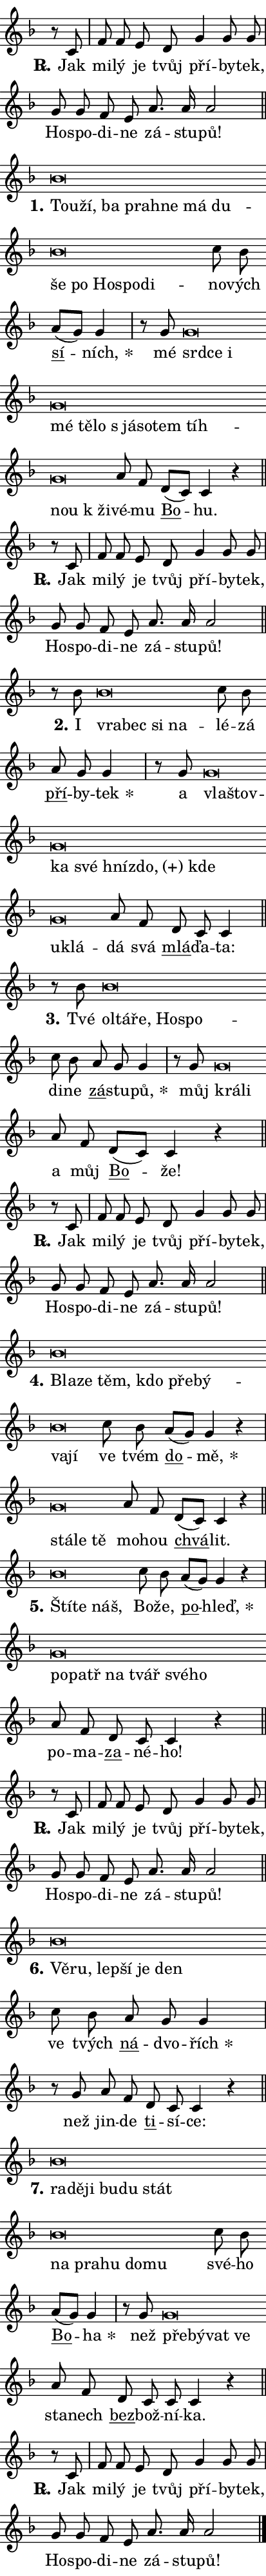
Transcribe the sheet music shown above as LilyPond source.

\version "2.22.1"
\header { tagline = "" }
\paper {
  indent = 0\cm
  top-margin = 0\cm
  right-margin = 0\cm
  bottom-margin = 0\cm
  left-margin = 0\cm
  paper-width = 7\cm
  page-breaking = #ly:one-page-breaking
  system-system-spacing.basic-distance = #11
  score-system-spacing.basic-distance = #11
  ragged-last = ##f
}


%% Author: Thomas Morley
%% https://lists.gnu.org/archive/html/lilypond-user/2020-05/msg00002.html
#(define (line-position grob)
"Returns position of @var[grob} in current system:
   @code{'start}, if at first time-step
   @code{'end}, if at last time-step
   @code{'middle} otherwise
"
  (let* ((col (ly:item-get-column grob))
         (ln (ly:grob-object col 'left-neighbor))
         (rn (ly:grob-object col 'right-neighbor))
         (col-to-check-left (if (ly:grob? ln) ln col))
         (col-to-check-right (if (ly:grob? rn) rn col))
         (break-dir-left
           (and
             (ly:grob-property col-to-check-left 'non-musical #f)
             (ly:item-break-dir col-to-check-left)))
         (break-dir-right
           (and
             (ly:grob-property col-to-check-right 'non-musical #f)
             (ly:item-break-dir col-to-check-right))))
        (cond ((eqv? 1 break-dir-left) 'start)
              ((eqv? -1 break-dir-right) 'end)
              (else 'middle))))

#(define (tranparent-at-line-position vctor)
  (lambda (grob)
  "Relying on @code{line-position} select the relevant enry from @var{vctor}.
Used to determine transparency,"
    (case (line-position grob)
      ((end) (not (vector-ref vctor 0)))
      ((middle) (not (vector-ref vctor 1)))
      ((start) (not (vector-ref vctor 2))))))

noteHeadBreakVisibility =
#(define-music-function (break-visibility)(vector?)
"Makes @code{NoteHead}s transparent relying on @var{break-visibility}"
#{
  \override NoteHead.transparent =
    #(tranparent-at-line-position break-visibility)
#})

#(define delete-ledgers-for-transparent-note-heads
  (lambda (grob)
    "Reads whether a @code{NoteHead} is transparent.
If so this @code{NoteHead} is removed from @code{'note-heads} from
@var{grob}, which is supposed to be @code{LedgerLineSpanner}.
As a result ledgers are not printed for this @code{NoteHead}"
    (let* ((nhds-array (ly:grob-object grob 'note-heads))
           (nhds-list
             (if (ly:grob-array? nhds-array)
                 (ly:grob-array->list nhds-array)
                 '()))
           ;; Relies on the transparent-property being done before
           ;; Staff.LedgerLineSpanner.after-line-breaking is executed.
           ;; This is fragile ...
           (to-keep
             (remove
               (lambda (nhd)
                 (ly:grob-property nhd 'transparent #f))
               nhds-list)))
      ;; TODO find a better method to iterate over grob-arrays, similiar
      ;; to filter/remove etc for lists
      ;; For now rebuilt from scratch
      (set! (ly:grob-object grob 'note-heads)  '())
      (for-each
        (lambda (nhd)
          (ly:pointer-group-interface::add-grob grob 'note-heads nhd))
        to-keep))))

hideNotes = {
  \noteHeadBreakVisibility #begin-of-line-visible
}
unHideNotes = {
  \noteHeadBreakVisibility #all-visible
}

% work-around for resetting accidentals
% https://lilypond.org/doc/v2.23/Documentation/notation/displaying-rhythms#unmetered-music
cadenzaMeasure = {
  \cadenzaOff
  \partial 1024 s1024
  \cadenzaOn
}

#(define-markup-command (accent layout props text) (markup?)
  "Underline accented syllable"
  (interpret-markup layout props
    #{\markup \override #'(offset . 4.3) \underline { #text }#}))

responsum = \markup \concat {
  "R" \hspace #-1.05 \path #0.1 #'((moveto 0 0.07) (lineto 0.9 0.8)) \hspace #0.05 "."
}

\layout {
    \context {
        \Staff
        \remove "Time_signature_engraver"
        \override LedgerLineSpanner.after-line-breaking = #delete-ledgers-for-transparent-note-heads
    }
    \context {
        \Voice {
            \override NoteHead.output-attributes = #'((class . "notehead"))
            \override Hairpin.height = #0.55
        }
    }
    \context {
        \Lyrics {
            \override StanzaNumber.output-attributes = #'((class . "stanzanumber"))
            \override LyricSpace.minimum-distance = #0.9
            \override LyricText.font-name = #"TeX Gyre Schola"
            \override LyricText.font-size = 1
            \override StanzaNumber.font-name = #"TeX Gyre Schola Bold"
            \override StanzaNumber.font-size = 1
        }
    }
}

% magnetic-lyrics.ily
%
%   written by
%     Jean Abou Samra <jean@abou-samra.fr>
%     Werner Lemberg <wl@gnu.org>
%
%   adapted by
%     Jiri Hon <jiri.hon@gmail.com>
%
% Version 2022-Apr-15

% https://www.mail-archive.com/lilypond-user@gnu.org/msg149350.html

#(define (Left_hyphen_pointer_engraver context)
   "Collect syllable-hyphen-syllable occurrences in lyrics and store
them in properties.  This engraver only looks to the left.  For
example, if the lyrics input is @code{foo -- bar}, it does the
following.

@itemize @bullet
@item
Set the @code{text} property of the @code{LyricHyphen} grob between
@q{foo} and @q{bar} to @code{foo}.

@item
Set the @code{left-hyphen} property of the @code{LyricText} grob with
text @q{foo} to the @code{LyricHyphen} grob between @q{foo} and
@q{bar}.
@end itemize

Use this auxiliary engraver in combination with the
@code{lyric-@/text::@/apply-@/magnetic-@/offset!} hook."
   (let ((hyphen #f)
         (text #f))
     (make-engraver
      (acknowledgers
       ((lyric-syllable-interface engraver grob source-engraver)
        (set! text grob)))
      (end-acknowledgers
       ((lyric-hyphen-interface engraver grob source-engraver)
        ;(when (not (grob::has-interface grob 'lyric-space-interface))
          (set! hyphen grob)));)
      ((stop-translation-timestep engraver)
       (when (and text hyphen)
         (ly:grob-set-object! text 'left-hyphen hyphen))
       (set! text #f)
       (set! hyphen #f)))))

#(define (lyric-text::apply-magnetic-offset! grob)
   "If the space between two syllables is less than the value in
property @code{LyricText@/.details@/.squash-threshold}, move the right
syllable to the left so that it gets concatenated with the left
syllable.

Use this function as a hook for
@code{LyricText@/.after-@/line-@/breaking} if the
@code{Left_@/hyphen_@/pointer_@/engraver} is active."
   (let ((hyphen (ly:grob-object grob 'left-hyphen #f)))
     (when hyphen
       (let ((left-text (ly:spanner-bound hyphen LEFT)))
         (when (grob::has-interface left-text 'lyric-syllable-interface)
           (let* ((common (ly:grob-common-refpoint grob left-text X))
                  (this-x-ext (ly:grob-extent grob common X))
                  (left-x-ext
                   (begin
                     ;; Trigger magnetism for left-text.
                     (ly:grob-property left-text 'after-line-breaking)
                     (ly:grob-extent left-text common X)))
                  ;; `delta` is the gap width between two syllables.
                  (delta (- (interval-start this-x-ext)
                            (interval-end left-x-ext)))
                  (details (ly:grob-property grob 'details))
                  (threshold (assoc-get 'squash-threshold details 0.2)))
             (when (< delta threshold)
               (let* (;; We have to manipulate the input text so that
                      ;; ligatures crossing syllable boundaries are not
                      ;; disabled.  For languages based on the Latin
                      ;; script this is essentially a beautification.
                      ;; However, for non-Western scripts it can be a
                      ;; necessity.
                      (lt (ly:grob-property left-text 'text))
                      (rt (ly:grob-property grob 'text))
                      (is-space (grob::has-interface hyphen 'lyric-space-interface))
                      (space (if is-space " " ""))
                      (space-markup (grob-interpret-markup grob " "))
                      (space-size (interval-length (ly:stencil-extent space-markup X)))
                      (extra-delta (if is-space space-size 0))
                      ;; Append new syllable.
                      (ltrt-space (if (and (string? lt) (string? rt))
                                (string-append lt space rt)
                                (make-concat-markup (list lt space rt))))
                      ;; Right-align `ltrt` to the right side.
                      (ltrt-space-markup (grob-interpret-markup
                               grob
                               (make-translate-markup
                                (cons (interval-length this-x-ext) 0)
                                (make-right-align-markup ltrt-space)))))
                 (begin
                   ;; Don't print `left-text`.
                   (ly:grob-set-property! left-text 'stencil #f)
                   ;; Set text and stencil (which holds all collected
                   ;; syllables so far) and shift it to the left.
                   (ly:grob-set-property! grob 'text ltrt-space)
                   (ly:grob-set-property! grob 'stencil ltrt-space-markup)
                   (ly:grob-translate-axis! grob (- (- delta extra-delta)) X))))))))))


#(define (lyric-hyphen::displace-bounds-first grob)
   ;; Make very sure this callback isn't triggered too early.
   (let ((left (ly:spanner-bound grob LEFT))
         (right (ly:spanner-bound grob RIGHT)))
     (ly:grob-property left 'after-line-breaking)
     (ly:grob-property right 'after-line-breaking)
     (ly:lyric-hyphen::print grob)))

squashThreshold = #0.4

\layout {
  \context {
    \Lyrics
    \consists #Left_hyphen_pointer_engraver
    \override LyricText.after-line-breaking =
      #lyric-text::apply-magnetic-offset!
    \override LyricHyphen.stencil = #lyric-hyphen::displace-bounds-first
    \override LyricText.details.squash-threshold = \squashThreshold
    \override LyricHyphen.minimum-distance = 0
    \override LyricHyphen.minimum-length = \squashThreshold
  }
}

squash = \override LyricText.details.squash-threshold = 9999
unSquash = \override LyricText.details.squash-threshold = \squashThreshold

left = \override LyricText.self-alignment-X = #LEFT
unLeft = \revert LyricText.self-alignment-X

starOffset = #(lambda (grob) 
                (let ((x_offset (ly:self-alignment-interface::aligned-on-x-parent grob)))
                  (if (= x_offset 0) 0 (+ x_offset 1.2))))

star = #(define-music-function (syllable)(string?)
"Append star separator at the end of a syllable"
#{
  \once \override LyricText.X-offset = #starOffset
  \lyricmode { \markup {
    #syllable
    \override #'((font-name . "TeX Gyre Schola Bold")) \hspace #0.2 \lower #0.65 \larger "*"
  } }
#})

starAccent = #(define-music-function (syllable)(string?)
"Append star separator at the end of a syllable and make accent"
#{
  \once \override LyricText.X-offset = #starOffset
  \lyricmode { \markup {
    \accent #syllable
    \override #'((font-name . "TeX Gyre Schola Bold")) \hspace #0.2 \lower #0.65 \larger "*"
  } }
#})

breath = #(define-music-function (syllable)(string?)
"Append breathing indicator at the end of a syllable"
#{
  \lyricmode { \markup { #syllable "+" } }
#})

optionalBreath = #(define-music-function (syllable)(string?)
"Append optional breathing indicator at the end of a syllable"
#{
  \lyricmode { \markup { #syllable "(+)" } }
#})


\score {
    <<
        \new Voice = "melody" { \cadenzaOn \key f \major \relative { r8 c' \cadenzaMeasure \bar "|" f f e d \bar "" g4 g8 g \cadenzaMeasure \bar "|" g g f e \bar "" a8. a16 a2 \cadenzaMeasure \bar "||" \break }
\relative { bes'\breve*1/16 \hideNotes \breve*1/16 \bar "" \breve*1/16 \bar "" \breve*1/16 \bar "" \breve*1/16 \bar "" \breve*1/16 \bar "" \breve*1/16 \bar "" \breve*1/16 \bar "" \breve*1/16 \bar "" \breve*1/16 \bar "" \breve*1/16 \breve*1/16 \bar "" \unHideNotes c8 bes \bar "" a[( g)] g4 \cadenzaMeasure \bar "|" r8 g8 g\breve*1/16 \hideNotes \breve*1/16 \bar "" \breve*1/16 \bar "" \breve*1/16 \bar "" \breve*1/16 \bar "" \breve*1/16 \bar "" \breve*1/16 \bar "" \breve*1/16 \bar "" \breve*1/16 \bar "" \breve*1/16 \bar "" \breve*1/16 \breve*1/16 \bar "" \unHideNotes a8 f \bar "" d[( c)] c4 r \cadenzaMeasure \bar "||" \break }
\relative { r8 c' \cadenzaMeasure \bar "|" f f e d \bar "" g4 g8 g \cadenzaMeasure \bar "|" g g f e \bar "" a8. a16 a2 \cadenzaMeasure \bar "||" \break }
\relative { r8 bes'8 bes\breve*1/16 \hideNotes \breve*1/16 \bar "" \breve*1/16 \breve*1/16 \bar "" \unHideNotes c8 bes \bar "" a g g4 \cadenzaMeasure \bar "|" r8 g8 g\breve*1/16 \hideNotes \breve*1/16 \bar "" \breve*1/16 \bar "" \breve*1/16 \bar "" \breve*1/16 \bar "" \breve*1/16 \bar "" \breve*1/16 \bar "" \breve*1/16 \breve*1/16 \bar "" \unHideNotes a8 f \bar "" d c c4 \cadenzaMeasure \bar "||" \break }
\relative { r8 bes'8 bes\breve*1/16 \hideNotes \breve*1/16 \bar "" \breve*1/16 \bar "" \breve*1/16 \breve*1/16 \bar "" \unHideNotes c8 bes \bar "" a g g4 \cadenzaMeasure \bar "|" r8 g8 g\breve*1/16 \hideNotes \breve*1/16 \bar "" \unHideNotes a8 f \bar "" d[( c)] c4 r \cadenzaMeasure \bar "||" \break }
\relative { r8 c' \cadenzaMeasure \bar "|" f f e d \bar "" g4 g8 g \cadenzaMeasure \bar "|" g g f e \bar "" a8. a16 a2 \cadenzaMeasure \bar "||" \break }
\relative { bes'\breve*1/16 \hideNotes \breve*1/16 \bar "" \breve*1/16 \bar "" \breve*1/16 \bar "" \breve*1/16 \bar "" \breve*1/16 \bar "" \breve*1/16 \breve*1/16 \bar "" \unHideNotes c8 bes \bar "" a[( g)] g4 r \cadenzaMeasure \bar "|" g\breve*1/16 \hideNotes \breve*1/16 \breve*1/16 \bar "" \unHideNotes a8 f \bar "" d[( c)] c4 r \cadenzaMeasure \bar "||" \break }
\relative { bes'\breve*1/16 \hideNotes \breve*1/16 \breve*1/16 \bar "" \unHideNotes c8 bes \bar "" a[( g)] g4 r \cadenzaMeasure \bar "|" g\breve*1/16 \hideNotes \breve*1/16 \bar "" \breve*1/16 \bar "" \breve*1/16 \bar "" \breve*1/16 \breve*1/16 \bar "" \unHideNotes a8 f \bar "" d c c4 r \cadenzaMeasure \bar "||" \break }
\relative { r8 c' \cadenzaMeasure \bar "|" f f e d \bar "" g4 g8 g \cadenzaMeasure \bar "|" g g f e \bar "" a8. a16 a2 \cadenzaMeasure \bar "||" \break }
\relative { bes'\breve*1/16 \hideNotes \breve*1/16 \bar "" \breve*1/16 \bar "" \breve*1/16 \bar "" \breve*1/16 \breve*1/16 \bar "" \unHideNotes c8 bes \bar "" a g g4 \cadenzaMeasure \bar "|" r8 g8 a8 f \bar "" d c c4 r \cadenzaMeasure \bar "||" \break }
\relative { bes'\breve*1/16 \hideNotes \breve*1/16 \bar "" \breve*1/16 \bar "" \breve*1/16 \bar "" \breve*1/16 \bar "" \breve*1/16 \bar "" \breve*1/16 \bar "" \breve*1/16 \bar "" \breve*1/16 \bar "" \breve*1/16 \breve*1/16 \bar "" \unHideNotes c8 bes \bar "" a[( g)] g4 \cadenzaMeasure \bar "|" r8 g8 g\breve*1/16 \hideNotes \breve*1/16 \bar "" \breve*1/16 \breve*1/16 \bar "" \unHideNotes a8 f \bar "" d c c c4 r \cadenzaMeasure \bar "||" \break }
\relative { r8 c' \cadenzaMeasure \bar "|" f f e d \bar "" g4 g8 g \cadenzaMeasure \bar "|" g g f e \bar "" a8. a16 a2 \cadenzaMeasure \bar "||" \break } \bar "|." }
        \new Lyrics \lyricsto "melody" { \lyricmode { \set stanza = \responsum
Jak mi -- lý je tvůj pří -- by -- tek, Ho -- spo -- di -- ne zá -- stu -- pů!
\set stanza = "1."
\left Tou -- \squash ží, ba pra -- hne má du -- še po Ho -- spo -- di -- \unLeft \unSquash no -- vých \markup \accent sí -- \star ních, mé \left srd -- \squash ce i mé tě -- lo "s já" -- so -- tem tíh -- nou "k ži" -- \unLeft \unSquash vé -- mu \markup \accent Bo -- hu.
\set stanza = \responsum
Jak mi -- lý je tvůj pří -- by -- tek, Ho -- spo -- di -- ne zá -- stu -- pů!
\set stanza = "2."
I \left vra -- \squash bec si na -- \unLeft \unSquash lé -- zá \markup \accent pří -- by -- \star tek a \left vla -- \squash štov -- ka své hníz -- \optionalBreath do, kde u -- klá -- \unLeft \unSquash dá svá \markup \accent mlá -- ďa -- ta:
\set stanza = "3."
Tvé \left ol -- \squash tá -- ře, Ho -- spo -- \unLeft \unSquash di -- ne \markup \accent zá -- stu -- \star pů, můj \left krá -- \squash li \unLeft \unSquash a můj \markup \accent Bo -- že!
\set stanza = \responsum
Jak mi -- lý je tvůj pří -- by -- tek, Ho -- spo -- di -- ne zá -- stu -- pů!
\set stanza = "4."
\left Bla -- \squash ze těm, kdo pře -- bý -- va -- jí \unLeft \unSquash ve tvém \markup \accent do -- \star mě, \left stá -- \squash le tě \unLeft \unSquash mo -- hou \markup \accent chvá -- lit.
\set stanza = "5."
\left Ští -- \squash te náš, \unLeft \unSquash Bo -- že, \markup \accent po -- \star hleď, \left po -- \squash patř na tvář své -- ho \unLeft \unSquash po -- ma -- \markup \accent za -- né -- ho!
\set stanza = \responsum
Jak mi -- lý je tvůj pří -- by -- tek, Ho -- spo -- di -- ne zá -- stu -- pů!
\set stanza = "6."
\left Vě -- \squash ru, lep -- ší je den \unLeft \unSquash ve tvých \markup \accent ná -- dvo -- \star řích než jin -- de \markup \accent ti -- sí -- ce:
\set stanza = "7."
\left ra -- \squash dě -- ji bu -- du stát na pra -- hu do -- mu \unLeft \unSquash své -- ho \markup \accent Bo -- \star ha než \left pře -- \squash bý -- vat ve \unLeft \unSquash sta -- nech \markup \accent bez -- bož -- ní -- ka.
\set stanza = \responsum
Jak mi -- lý je tvůj pří -- by -- tek, Ho -- spo -- di -- ne zá -- stu -- pů! } }
    >>
    \layout {}
}
